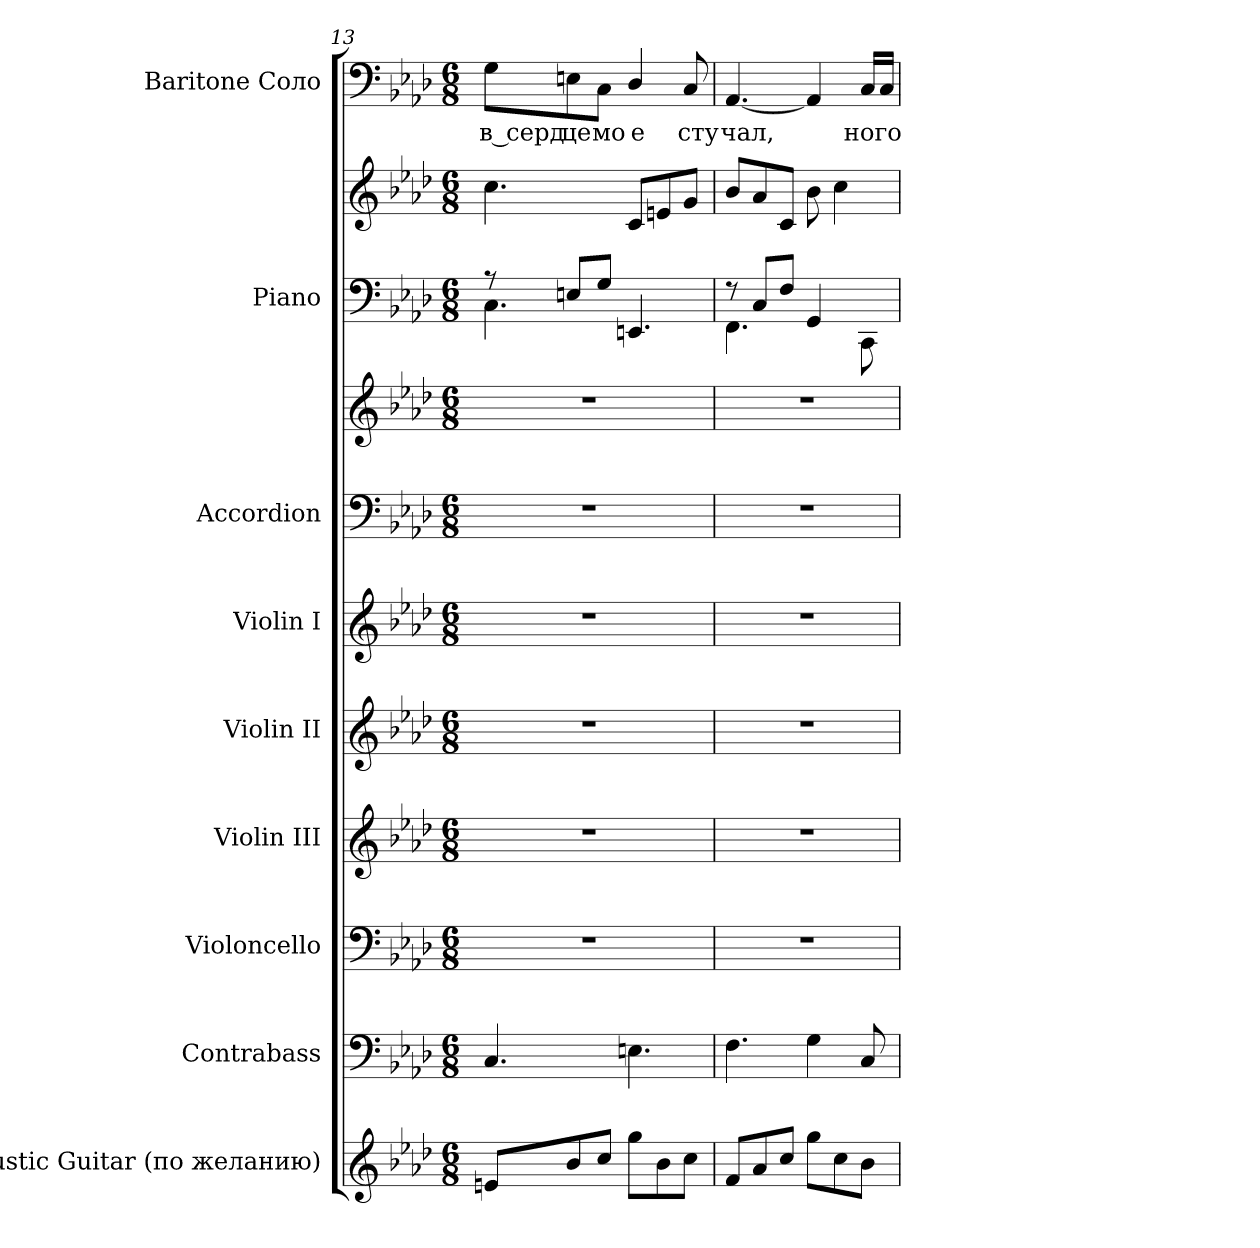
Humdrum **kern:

**kern	**kern	**kern	**kern	**kern	**kern	**kern	**kern	**kern	**kern	**kern	**text
*part9	*part8	*part7	*part6	*part5	*part4	*part3	*part3	*part2	*part2	*part1	*part1
*staff11	*staff10	*staff9	*staff8	*staff7	*staff6	*staff5	*staff4	*staff3	*staff2	*staff1	*staff1
*I"Acoustic Guitar (по желанию)	*I"Contrabass	*I"Violoncello	*I"Violin III	*I"Violin II	*I"Violin I	*I"Accordion	*	*I"Piano	*	*I"Baritone Соло	*
*I'A. Gtr.	*I'Cb.	*I'Vc.	*I'Vln. III	*I'Vln. II	*I'Vln. I	*I'Accord.	*	*I'Pno.	*	*I'Bar.	*
*clefG2	*clefF4	*clefF4	*clefG2	*clefG2	*clefG2	*clefF4	*clefG2	*clefF4	*clefG2	*clefF4	*
*ITrd7c12	*ITrd7c12	*	*	*	*	*	*	*	*	*	*
*k[b-e-a-d-]	*k[b-e-a-d-]	*k[b-e-a-d-]	*k[b-e-a-d-]	*k[b-e-a-d-]	*k[b-e-a-d-]	*k[b-e-a-d-]	*k[b-e-a-d-]	*k[b-e-a-d-]	*k[b-e-a-d-]	*k[b-e-a-d-]	*
*f:	*f:	*f:	*f:	*f:	*f:	*f:	*f:	*f:	*f:	*f:	*
*M6/8	*M6/8	*M6/8	*M6/8	*M6/8	*M6/8	*M6/8	*M6/8	*M6/8	*M6/8	*M6/8	*
=13	=13	=13	=13	=13	=13	=13	=13	=13	=13	=13	=13
!	!	!LO:N:vis=1	!LO:N:vis=1	!LO:N:vis=1	!LO:N:vis=1	!LO:N:vis=1	!LO:N:vis=1	!	!	!	!
*	*	*	*	*	*	*	*	*^	*	*	*
!	!	!	!	!	!	!	!	!	!	!	!	!LO:LY:b:color=#000000
8Eni/L	4.CCi/	2.r	2.r	2.r	2.r	2.r	2.r	8r	4.Ci\	4.cci\	8Gi\L	в серд_
!	!	!	!	!	!	!	!	!	!	!	!	!LO:LY:b:color=#000000
8B-i/	.	.	.	.	.	.	.	8Eni/L	.	.	8Eni\	це
!	!	!	!	!	!	!	!	!	!	!	!	!LO:LY:b:color=#000000
8ci/J	.	.	.	.	.	.	.	8Gi/J	.	.	8Ci\J	мо_
!	!	!	!	!	!	!	!	!	!	!	!	!LO:LY:b:color=#000000
8gi\L	4.EEni\	.	.	.	.	.	.	4.ryy	4.EEni/	8ci/L	4D-i/	е
8B-i\	.	.	.	.	.	.	.	.	.	8eni/	.	.
!	!	!	!	!	!	!	!	!	!	!	!	!LO:LY:b:color=#000000
8ci\J	.	.	.	.	.	.	.	.	.	8gi/J	8Ci/	сту_
=14	=14	=14	=14	=14	=14	=14	=14	=14	=14	=14	=14	=14
!	!	!LO:N:vis=1	!LO:N:vis=1	!LO:N:vis=1	!LO:N:vis=1	!LO:N:vis=1	!LO:N:vis=1	!	!	!	!	!
!	!	!	!	!	!	!	!	!	!	!	!	!LO:LY:b:color=#000000
8Fi/L	4.FFi\	2.r	2.r	2.r	2.r	2.r	2.r	8r	4.FFi\	8b-i/L	[<4.AA-i/	чал,
8A-i/	.	.	.	.	.	.	.	8Ci/L	.	8a-i/	.	.
8ci/J	.	.	.	.	.	.	.	8Fi/J	.	8ci/J	.	.
8gi\L	4GGi\	.	.	.	.	.	.	4.ryy	4GGi/	8b-i\	4AA-i/]	.
8ci\	.	.	.	.	.	.	.	.	.	4cci\	.	.
!	!	!	!	!	!	!	!	!	!	!	!	!LO:LY:b:color=#000000
8B-i\J	8CCi/	.	.	.	.	.	.	.	8CCi\	.	16Ci/LL	но
!	!	!	!	!	!	!	!	!	!	!	!	!LO:LY:b:color=#000000
.	.	.	.	.	.	.	.	.	.	.	16Ci/JJ	го_
*	*	*	*	*	*	*	*	*v	*v	*	*	*
=	=	=	=	=	=	=	=	=	=	=	=
*-	*-	*-	*-	*-	*-	*-	*-	*-	*-	*-	*-
